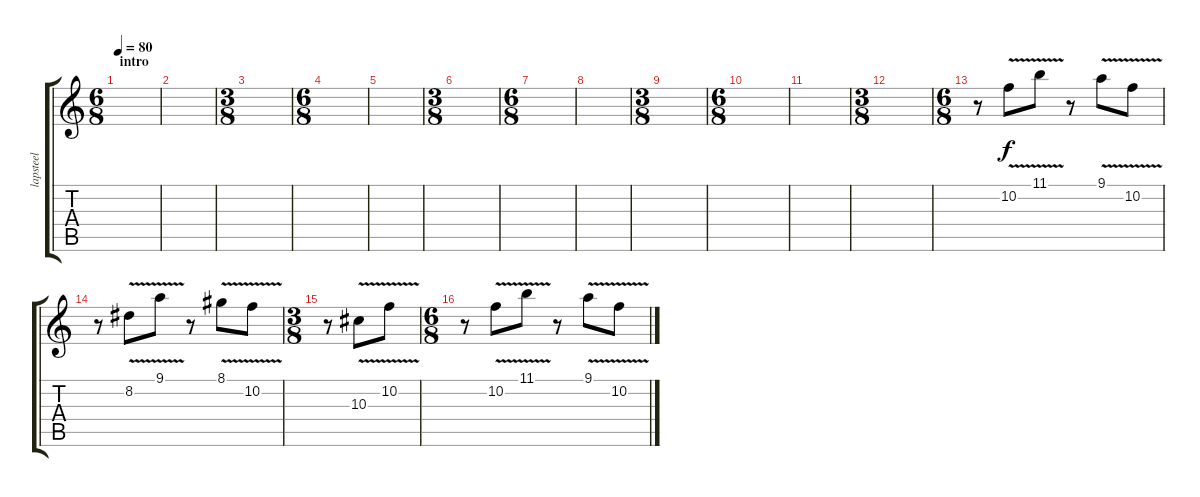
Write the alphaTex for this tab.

\track ("lapsteel" "lapsteel") {instrument distortionguitar}
\staff {score tabs}
\tuning (C4 G3 Eb3 Bb2 F2 C2) {hide}
\ts (6 8)
\section ("" "intro")
\tempo 80
\clef g2
\ks c
|
|
\ts (3 8)
|
\ts (6 8)
|
|
\ts (3 8)
|
\ts (6 8)
|
|
\ts (3 8)
|
\ts (6 8)
|
|
\ts (3 8)
|
\ts (6 8)
\section ("" "")
r.8 10.2{v}.8 11.1{v}.8 r.8 9.1{v}.8 10.2{v}.8 |
r.8 8.2{v}.8 9.1{v}.8 r.8 8.1{v}.8 10.2{v}.8 |
\ts (3 8)
r.8 10.3{v}.8 10.2{v}.8 |
\ts (6 8)
r.8 10.2{v}.8 11.1{v}.8 r.8 9.1{v}.8 10.2{v}.8
